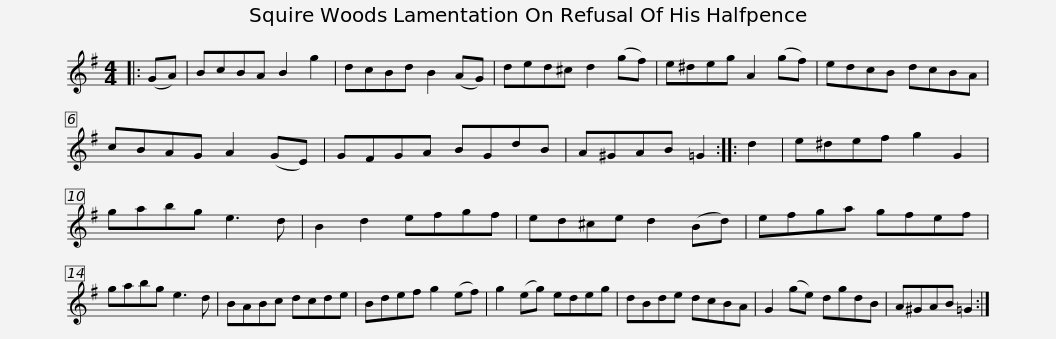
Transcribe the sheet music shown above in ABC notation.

X:1
L:1/8
M:4/4
I:linebreak $
K:G
V:1 treble
V:1
|: (GA) | BcBA B2 g2 | dcBd B2 (AG) | ded^c d2 (gf) | e^deg A2 (gf) | %5
 edcB dcBA |$ cBAG A2 (GE) | GFGA BGdB | A^GAB =G2 :: d2 | %10
 e^def g2 G2 | gabg e3 d | B2 d2 efgf |$ ed^ce d2 (Bd) | efga gfef | %15
 gabg e3 d | BABc dcde | Bdef g2 (ef) | g2 (eg) edeg |$ dBde dcBA | %20
 G2 (ge) dgdB | A^GAB =G2 :| %22
